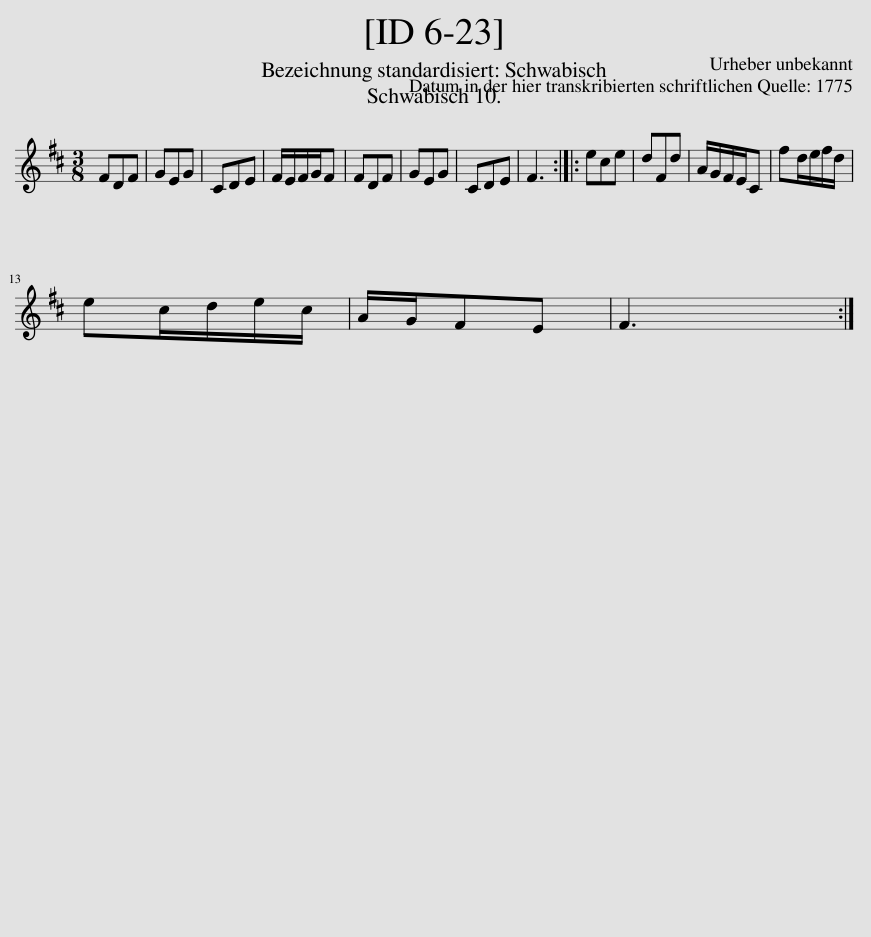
X:1
L:1/8
M:3/8
I:linebreak $
K:D
V:1 treble
V:1
 FDF | GEG | CDE | F/E/F/G/F | FDF | %5
 GEG | CDE | F3 :: ece | dFd | %10
 A/G/F/E/C | fd/e/f/d/ |$ ec/d/e/c/ | A/G/FE | F3 :| %15
